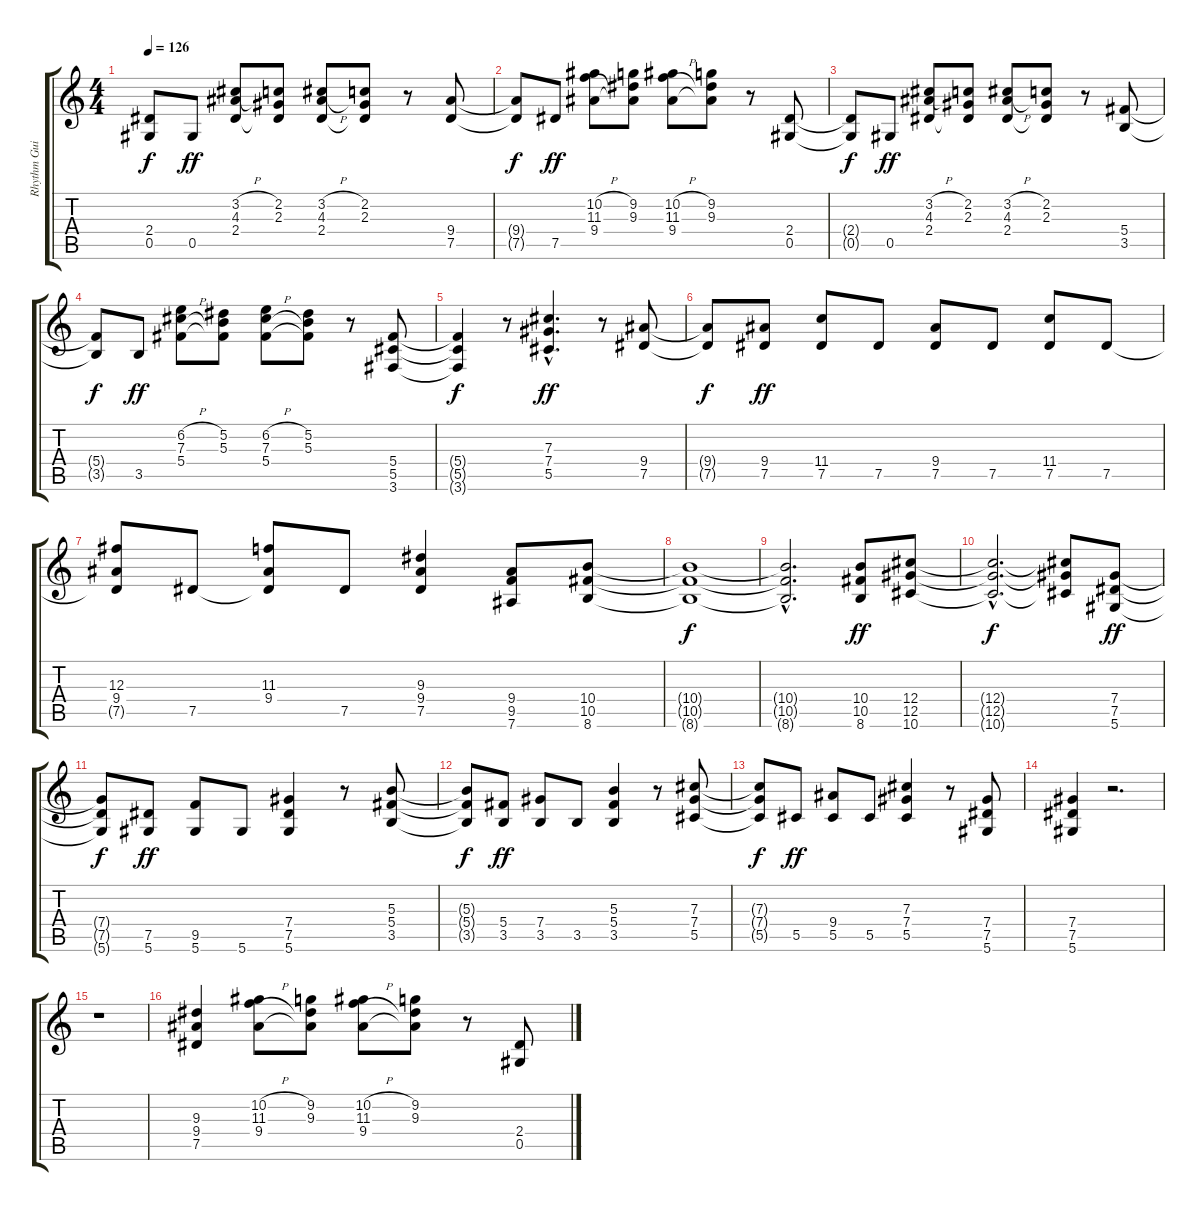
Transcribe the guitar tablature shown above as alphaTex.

\track ("Rhythm Guitar I" "Rhythm Gui") {instrument overdrivenguitar}
\staff {score tabs}
\tuning (Eb4 Bb3 Gb3 Db3 Ab2 Eb2) {hide}
\ts (4 4)
\tempo 126
\clef g2
\ks c
(2.4{t} 0.5{t}).8{dy f} 0.5.8{dy ff} (3.2{h} 4.3{h} 2.4).8 (2.2 2.3 2.4{t}).8 (3.2{h} 4.3{h} 2.4).8 (2.2 2.3 2.4{t}).8 r.8 (9.4 7.5).8 |
(9.4{t} 7.5{t}).8{dy f} 7.5.8{dy ff} (10.2{h} 11.3{h} 9.4).8 (9.2 9.3 9.4{t}).8 (10.2{h} 11.3{h} 9.4).8 (9.2 9.3 9.4{t}).8 r.8 (2.4 0.5).8 |
(2.4{t} 0.5{t}).8{dy f} 0.5.8{dy ff} (3.2{h} 4.3{h} 2.4).8 (2.2 2.3 2.4{t}).8 (3.2{h} 4.3{h} 2.4).8 (2.2 2.3 2.4{t}).8 r.8 (5.4 3.5).8 |
(5.4{t} 3.5{t}).8{dy f} 3.5.8{dy ff} (6.2{h} 7.3{h} 5.4).8 (5.2 5.3 5.4{t}).8 (6.2{h} 7.3{h} 5.4).8 (5.2 5.3 5.4{t}).8 r.8 (5.4 5.5 3.6).8 |
(5.4{t} 5.5{t} 3.6{t}).4{dy f} r.8 (7.3{hac} 7.4{hac} 5.5{hac}).4{d dy ff} r.8 (9.4 7.5).8 |
(9.4{t} 7.5{t}).8{dy f} (9.4 7.5).8{dy ff} (11.4 7.5).8 7.5.8 (9.4 7.5).8 7.5.8 (11.4 7.5).8 7.5.8 |
(12.3 9.4 7.5{t}).8 7.5.8 (11.3 9.4 7.5{t}).8 7.5.8 (9.3 9.4 7.5).4 (9.4 9.5 7.6).8 (10.4 10.5 8.6).8 |
(10.4{t} 10.5{t} 8.6{t}).1{dy f} |
(10.4{hac t} 10.5{hac t} 8.6{hac t}).2{d} (10.4 10.5 8.6).8{dy ff} (12.4 12.5 10.6).8 |
(12.4{hac t} 12.5{hac t} 10.6{hac t}).2{d dy f} (12.4{t} 12.5{t} 10.6{t}).8 (7.4 7.5 5.6).8{dy ff} |
(7.4{t} 7.5{t} 5.6{t}).8{dy f} (7.5 5.6).8{dy ff} (9.5 5.6).8 5.6.8 (7.4 7.5 5.6).4 r.8 (5.3 5.4 3.5).8 |
(5.3{t} 5.4{t} 3.5{t}).8{dy f} (5.4 3.5).8{dy ff} (7.4 3.5).8 3.5.8 (5.3 5.4 3.5).4 r.8 (7.3 7.4 5.5).8 |
(7.3{t} 7.4{t} 5.5{t}).8{dy f} 5.5.8{dy ff} (9.4 5.5).8 5.5.8 (7.3 7.4 5.5).4 r.8 (7.4 7.5 5.6).8 |
(7.4 7.5 5.6).4 r.2{d} |
r.1 |
(9.3 9.4 7.5).4 (10.2{h} 11.3{h} 9.4).8 (9.2 9.3 9.4{t}).8 (10.2{h} 11.3{h} 9.4).8 (9.2 9.3 9.4{t}).8 r.8 (2.4 0.5).8
